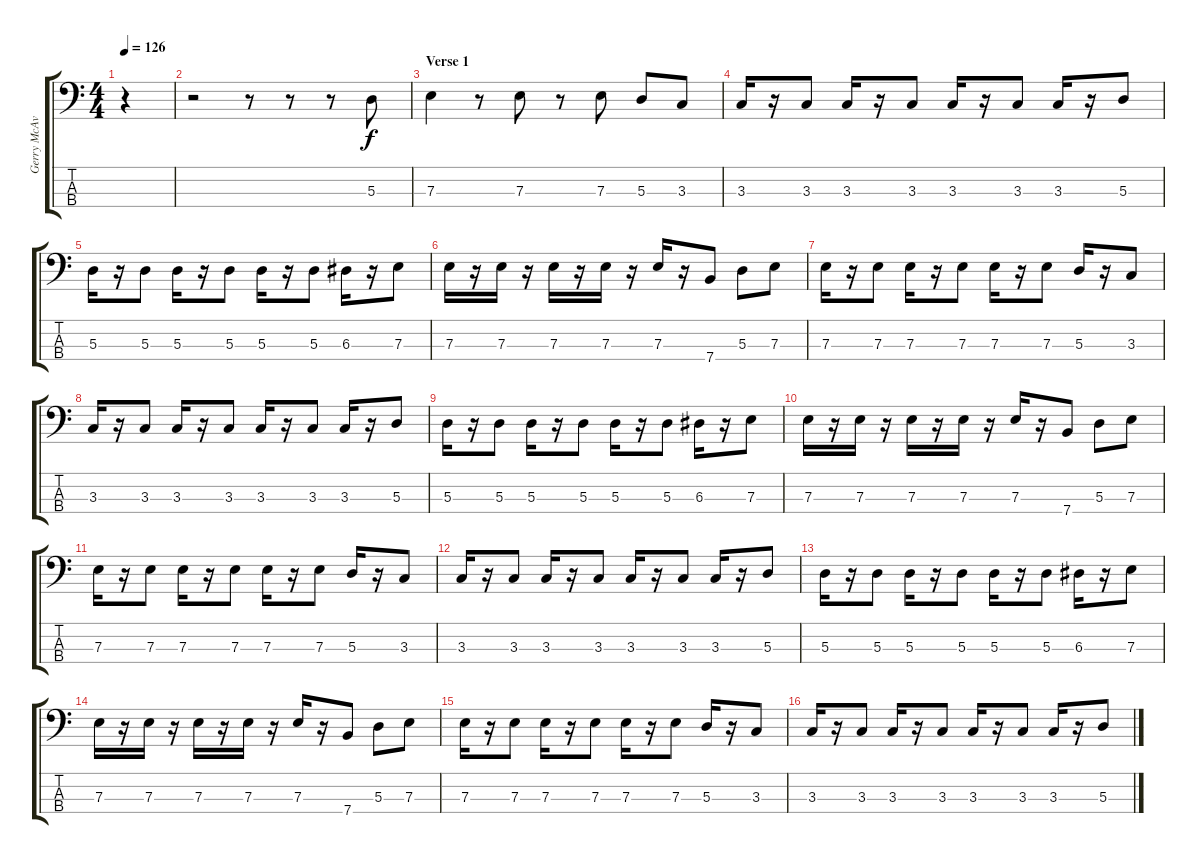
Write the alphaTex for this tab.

\track ("Gerry McAvoy" "Gerry McAv") {instrument electricbasspick}
\staff {score tabs}
\tuning (G2 D2 A1 E1) {hide}
\ts (4 4)
\tempo 126
\clef f4
\ks c
r.4{dy f instrument electricbasspick} |
r.2 r.8 r.8 r.8 5.3.8 |
\section ("" "Verse 1")
7.3.4 r.8 7.3.8 r.8 7.3.8 5.3.8 3.3.8 |
3.3.16 r.16 3.3.8 3.3.16 r.16 3.3.8 3.3.16 r.16 3.3.8 3.3.16 r.16 5.3.8 |
5.3.16 r.16 5.3.8 5.3.16 r.16 5.3.8 5.3.16 r.16 5.3.8 6.3.16 r.16 7.3.8 |
7.3.16 r.16 7.3.16 r.16 7.3.16 r.16 7.3.16 r.16 7.3.16 r.16 7.4.8 5.3.8 7.3.8 |
7.3.16 r.16 7.3.8 7.3.16 r.16 7.3.8 7.3.16 r.16 7.3.8 5.3.16 r.16 3.3.8 |
3.3.16 r.16 3.3.8 3.3.16 r.16 3.3.8 3.3.16 r.16 3.3.8 3.3.16 r.16 5.3.8 |
5.3.16 r.16 5.3.8 5.3.16 r.16 5.3.8 5.3.16 r.16 5.3.8 6.3.16 r.16 7.3.8 |
7.3.16 r.16 7.3.16 r.16 7.3.16 r.16 7.3.16 r.16 7.3.16 r.16 7.4.8 5.3.8 7.3.8 |
7.3.16 r.16 7.3.8 7.3.16 r.16 7.3.8 7.3.16 r.16 7.3.8 5.3.16 r.16 3.3.8 |
3.3.16 r.16 3.3.8 3.3.16 r.16 3.3.8 3.3.16 r.16 3.3.8 3.3.16 r.16 5.3.8 |
5.3.16 r.16 5.3.8 5.3.16 r.16 5.3.8 5.3.16 r.16 5.3.8 6.3.16 r.16 7.3.8 |
7.3.16 r.16 7.3.16 r.16 7.3.16 r.16 7.3.16 r.16 7.3.16 r.16 7.4.8 5.3.8 7.3.8 |
7.3.16 r.16 7.3.8 7.3.16 r.16 7.3.8 7.3.16 r.16 7.3.8 5.3.16 r.16 3.3.8 |
3.3.16 r.16 3.3.8 3.3.16 r.16 3.3.8 3.3.16 r.16 3.3.8 3.3.16 r.16 5.3.8
